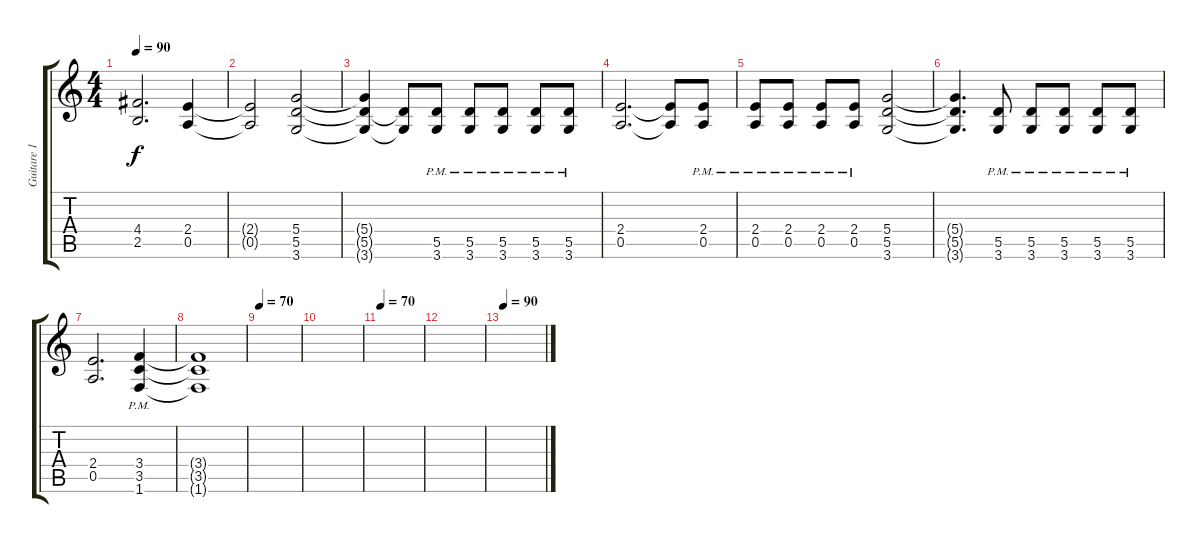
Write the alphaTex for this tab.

\track ("Guitare 1" "Guitare 1") {instrument distortionguitar}
\staff {score tabs}
\tuning (E4 B3 G3 D3 A2 E2) {hide}
\ts (4 4)
\tempo 90
\clef g2
\ks c
(4.4 2.5).2{d dy f} (2.4 0.5).4 |
(2.4{t} 0.5{t}).2 (5.4 5.5 3.6).2 |
(5.4{t} 5.5{t} 3.6{t}).4 (5.5{t} 3.6{t}).8 (5.5{pm} 3.6{pm}).8 (5.5{pm} 3.6{pm}).8 (5.5{pm} 3.6{pm}).8 (5.5{pm} 3.6{pm}).8 (5.5{pm} 3.6{pm}).8 |
(2.4 0.5).2{d} (2.4{t} 0.5{t}).8 (2.4{pm} 0.5{pm}).8 |
(2.4{pm} 0.5{pm}).8 (2.4{pm} 0.5{pm}).8 (2.4{pm} 0.5{pm}).8 (2.4{pm} 0.5{pm}).8 (5.4 5.5 3.6).2 |
(5.4{t} 5.5{t} 3.6{t}).4{d} (5.5{pm} 3.6{pm}).8 (5.5{pm} 3.6{pm}).8 (5.5{pm} 3.6{pm}).8 (5.5{pm} 3.6{pm}).8 (5.5{pm} 3.6{pm}).8 |
(2.4 0.5).2{d} (3.4{pm} 3.5{pm} 1.6).4 |
(3.4{t} 3.5{t} 1.6{t}).1 |
\tempo 70
|
|
\tempo 70
|
|
\tempo 90
